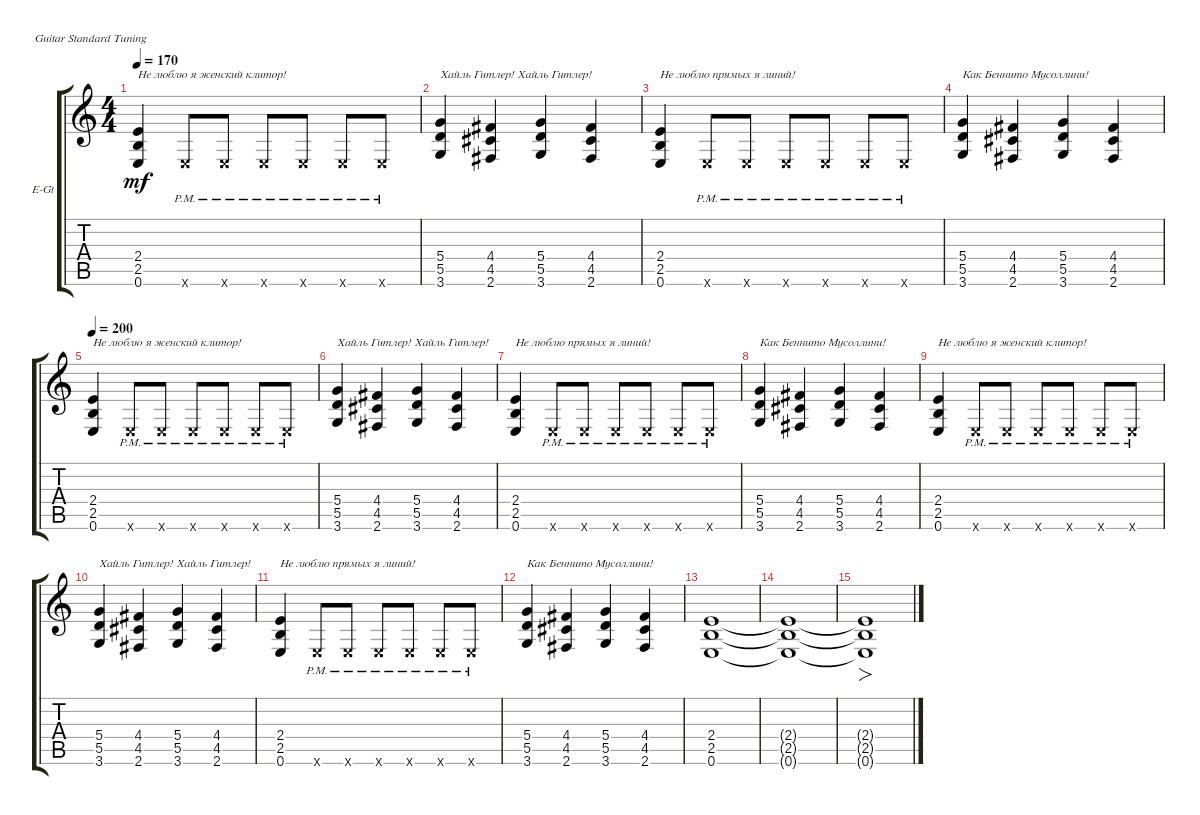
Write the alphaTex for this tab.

\defaultSystemsLayout 4
\bracketExtendMode groupsimilarinstruments
\firstSystemTrackNameOrientation horizontal
\otherSystemsTrackNameOrientation horizontal
\track ("Electric Guitar" "E-Gt") {instrument distortionguitar}
\staff {score tabs}
\tuning (E4 B3 G3 D3 A2 E2)
\ts (4 4)
\tempo 170
\clef g2
\ks c
(2.4 2.5 0.6).4{txt "Не люблю я женский клитор!" dy mf} 0.6{pm x}.8 0.6{pm x}.8 0.6{pm x}.8 0.6{pm x}.8 0.6{pm x}.8 0.6{pm x}.8 |
(5.4 5.5 3.6).4{txt "Хайль Гитлер! Хайль Гитлер!"} (4.4 4.5 2.6).4 (5.4 5.5 3.6).4 (4.4 4.5 2.6).4 |
(2.4 2.5 0.6).4{txt "Не люблю прямых я линий!"} 0.6{pm x}.8 0.6{pm x}.8 0.6{pm x}.8 0.6{pm x}.8 0.6{pm x}.8 0.6{pm x}.8 |
(5.4 5.5 3.6).4{txt "Как Беннито Мусоллини!"} (4.4 4.5 2.6).4 (5.4 5.5 3.6).4 (4.4 4.5 2.6).4 |
\tempo 200
(2.4 2.5 0.6).4{txt "Не люблю я женский клитор!"} 0.6{pm x}.8 0.6{pm x}.8 0.6{pm x}.8 0.6{pm x}.8 0.6{pm x}.8 0.6{pm x}.8 |
(5.4 5.5 3.6).4{txt "Хайль Гитлер! Хайль Гитлер!"} (4.4 4.5 2.6).4 (5.4 5.5 3.6).4 (4.4 4.5 2.6).4 |
(2.4 2.5 0.6).4{txt "Не люблю прямых я линий!"} 0.6{pm x}.8 0.6{pm x}.8 0.6{pm x}.8 0.6{pm x}.8 0.6{pm x}.8 0.6{pm x}.8 |
(5.4 5.5 3.6).4{txt "Как Беннито Мусоллини!"} (4.4 4.5 2.6).4 (5.4 5.5 3.6).4 (4.4 4.5 2.6).4 |
(2.4 2.5 0.6).4{txt "Не люблю я женский клитор!"} 0.6{pm x}.8 0.6{pm x}.8 0.6{pm x}.8 0.6{pm x}.8 0.6{pm x}.8 0.6{pm x}.8 |
(5.4 5.5 3.6).4{txt "Хайль Гитлер! Хайль Гитлер!"} (4.4 4.5 2.6).4 (5.4 5.5 3.6).4 (4.4 4.5 2.6).4 |
(2.4 2.5 0.6).4{txt "Не люблю прямых я линий!"} 0.6{pm x}.8 0.6{pm x}.8 0.6{pm x}.8 0.6{pm x}.8 0.6{pm x}.8 0.6{pm x}.8 |
(5.4 5.5 3.6).4{txt "Как Беннито Мусоллини!"} (4.4 4.5 2.6).4 (5.4 5.5 3.6).4 (4.4 4.5 2.6).4 |
(2.4 2.5 0.6).1 |
(0.6{t} 2.5{t} 2.4{t}).1 |
(2.4{t} 2.5{t} 0.6{t}).1{fo}
